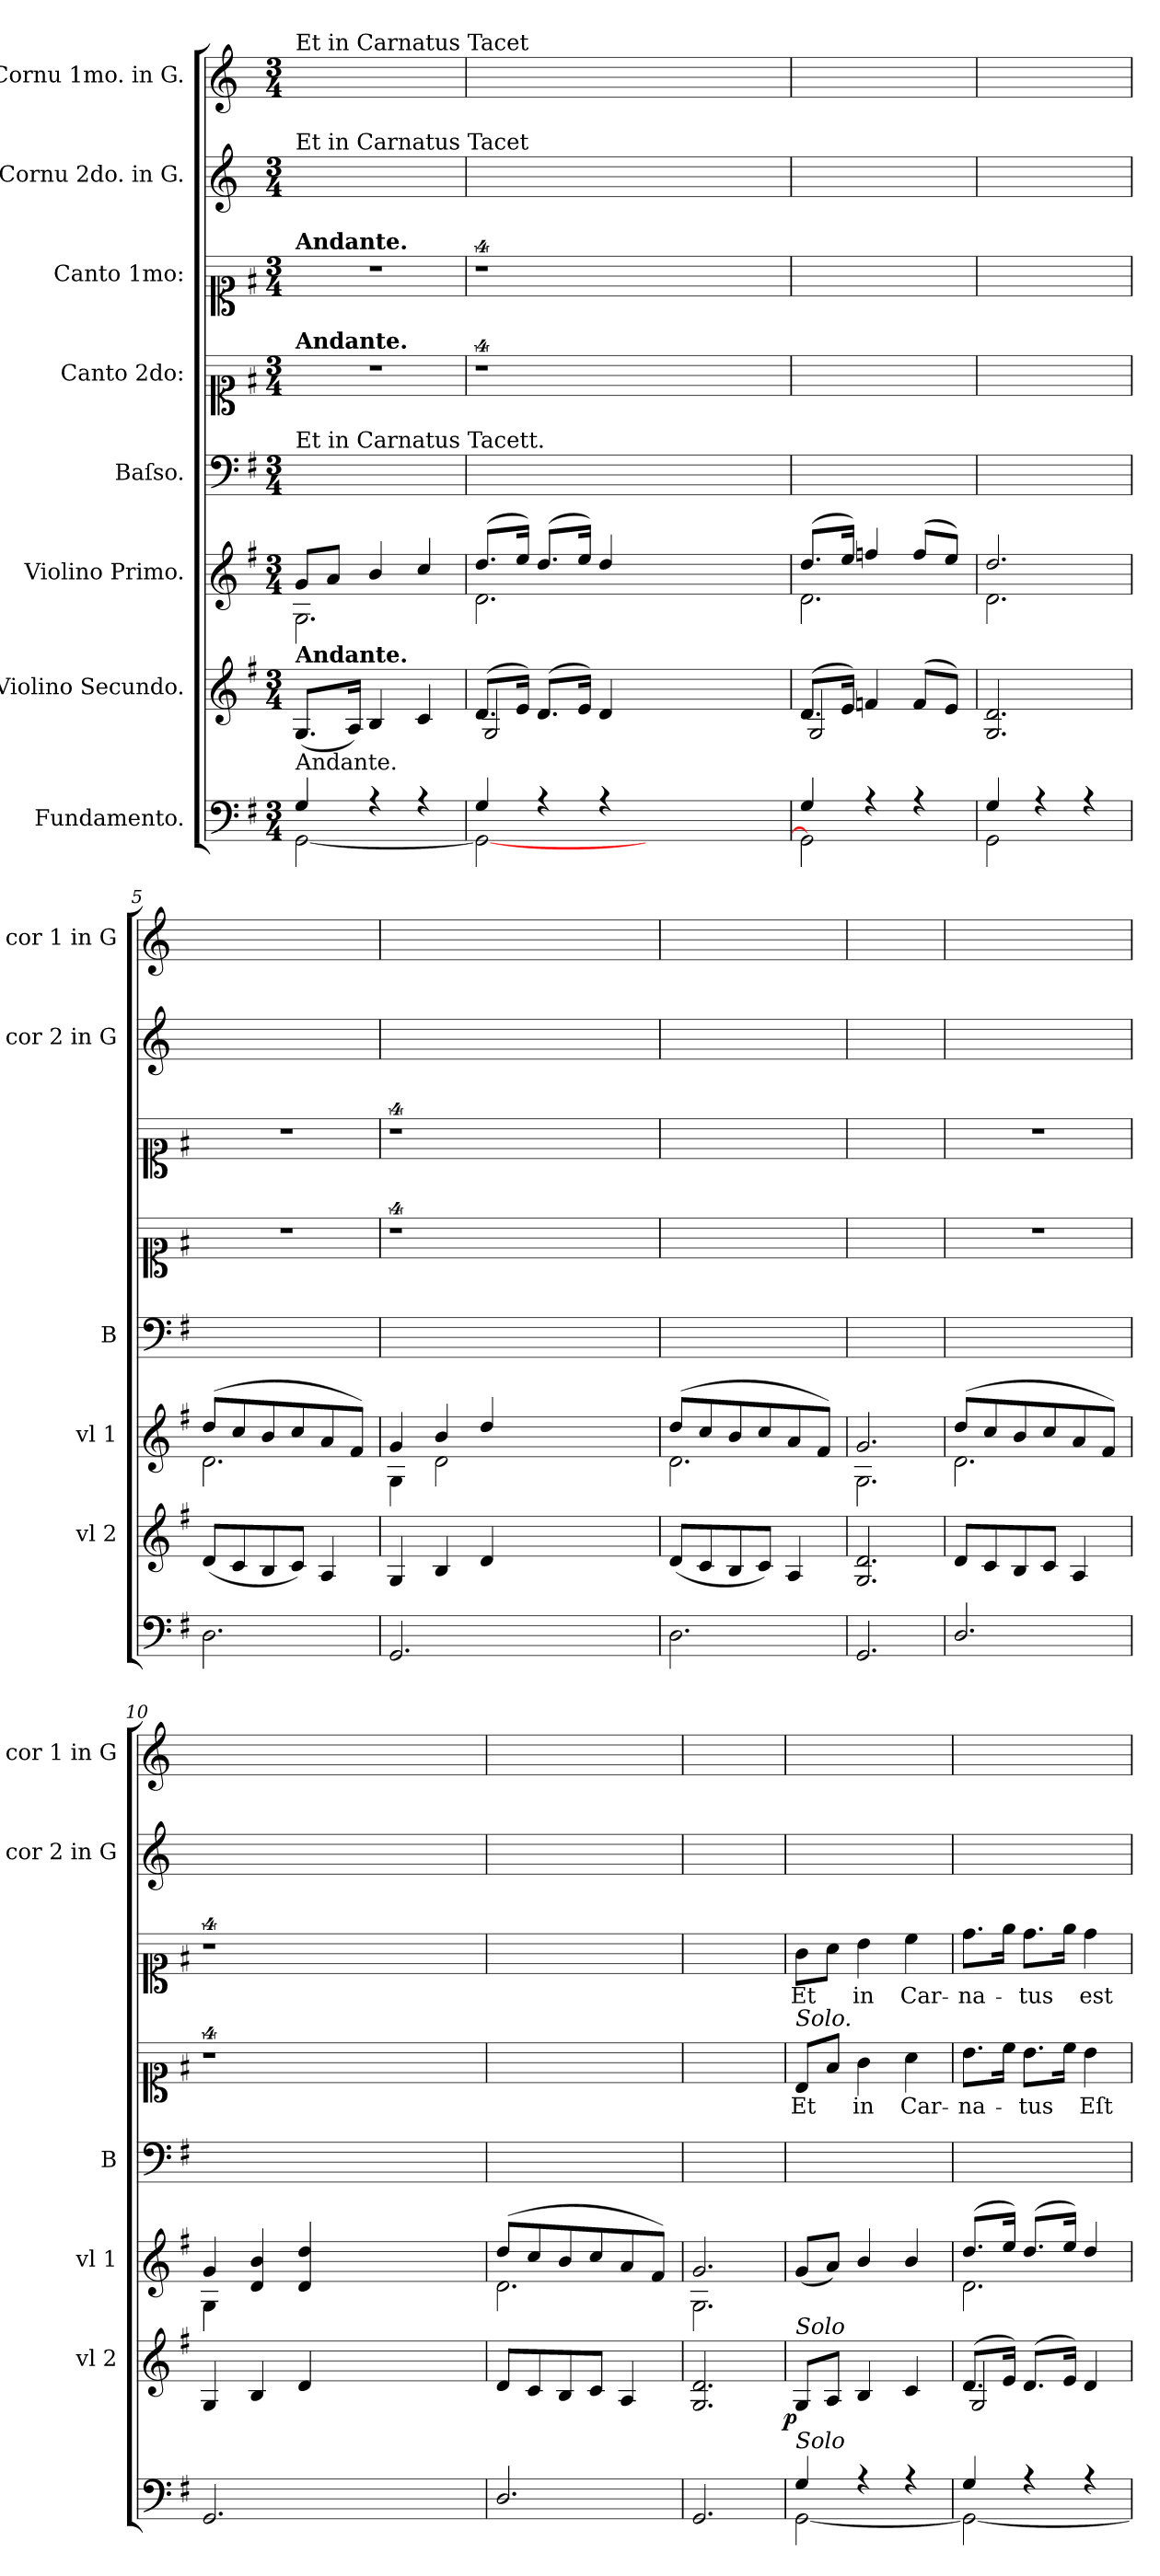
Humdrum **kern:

**kern	**dynam	**kern	**dynam	**kern	**dynam	**kern	**kern	**text	**kern	**text	**kern	**kern
*part8	*part8	*part7	*part7	*part6	*part6	*part5	*part4	*part4	*part3	*part3	*part2	*part1
*staff8	*staff8	*staff7	*staff7	*staff6	*staff6	*staff5	*staff4	*staff4	*staff3	*staff3	*staff2	*staff1
*I"Fundamento.	*	*I"Violino Secundo.	*	*I"Violino Primo.	*	*I"Baſso.	*I"Canto 2do:	*	*I"Canto 1mo:	*	*I"Cornu 2do. in G.	*I"Cornu 1mo. in G.
*	*	*I'vl 2	*	*I'vl 1	*	*I'B	*	*	*	*	*I'cor 2 in G	*I'cor 1 in G
*clefF4	*	*clefG2	*	*clefG2	*	*clefF4	*clefC1	*	*clefC1	*	*clefG2	*clefG2
*	*	*	*	*	*	*	*	*	*	*	*ITrd3c5	*ITrd3c5
*k[f#]	*	*k[f#]	*	*k[f#]	*	*k[f#]	*k[f#]	*	*k[f#]	*	*k[f#]	*k[f#]
*G:	*	*G:	*	*G:	*	*G:	*G:	*	*G:	*	*G:	*G:
*M3/4	*	*M3/4	*	*M3/4	*	*M3/4	*M3/4	*	*M3/4	*	*M3/4	*M3/4
=1	=1	=1	=1	=1	=1	=1	=1	=1	=1	=1	=1	=1
*^	*	*	*	*	*	*	*	*	*	*	*	*
!	!	!	!	!	!	!	!	!	!	!	!	!	!LO:TX:a:t=Et in Carnatus Tacet
!	!	!	!	!	!	!	!	!	!	!	!	!LO:TX:a:t=Et in Carnatus Tacet	!
!	!	!	!	!	!	!	!	!	!	!LO:TX:a:B:t=Andante.	!	!	!
!	!	!	!	!	!	!	!	!LO:TX:a:B:t=Andante.	!	!	!	!	!
!	!	!	!	!	!	!	!LO:TX:a:t=Et in Carnatus Tacett.	!	!	!	!	!	!
!	!	!	!	!	!LO:TX:a:B:t=Andate	!	!	!	!	!	!	!	!
!	!	!	!LO:TX:a:B:t=Andante.	!	!	!	!	!	!	!	!	!	!
!LO:TX:a:t=Andante.	!	!	!	!	!	!	!	!	!	!	!	!	!
!	!LO:N:vis=2	!	!	!	!	!	!	!	!	!	!	!	!
*	*	*	*	*	*^	*	*	*	*	*	*	*	*
4G/	[2.GG\	.	(8.G/L	.	8g/L	2.G\	.	2.ryy	2.r	.	2.r	.	2.ryy	2.ryy
.	.	.	.	.	8a/J	.	.	.	.	.	.	.	.	.
.	.	.	16A/Jk)	.	.	.	.	.	.	.	.	.	.	.
4r	.	.	4B/	.	4b/	.	.	.	.	.	.	.	.	.
4r	.	.	4c/	.	4cc/	.	.	.	.	.	.	.	.	.
=2	=2	=2	=2	=2	=2	=2	=2	=2	=2	=2	=2	=2	=2	=2
*	*	*	*^	*	*	*	*	*	*	*	*	*	*	*
!	!LO:N:vis=2	!	!	!LO:N:vis=2	!	!	!	!	!	!	!	!	!	!	!
4G/	2.GG\_	.	(<8.d/L	2.G/	.	(<8.dd/L	2.d\	.	2.ryy	4%9r	.	4%9r	.	2.ryy	2.ryy
.	.	.	16e/Jk)	.	.	16ee/Jk)	.	.	.	.	.	.	.	.	.
4r	.	.	(8.d/L	.	.	(<8.dd/L	.	.	.	.	.	.	.	.	.
.	.	.	16e/Jk)	.	.	16ee/Jk)	.	.	.	.	.	.	.	.	.
4r	.	.	4d/	.	.	4dd/	.	.	.	.	.	.	.	.	.
1.ryy	1.ryy	.	1.ryy	1.ryy	.	1.ryy	1.ryy	.	1.ryy	.	.	.	.	1.ryy	1.ryy
=3	=3	=3	=3	=3	=3	=3	=3	=3	=3	=3	=3	=3	=3	=3	=3
!	!LO:N:vis=2	!	!	!LO:N:vis=2	!	!	!	!	!	!	!	!	!	!	!
4G/	2.GG\]	.	(<8.d/L	2.G/	.	(<8.dd/L	2.d\	.	2.ryy	2.ryy	.	2.ryy	.	2.ryy	2.ryy
.	.	.	16e/Jk)	.	.	16ee/Jk)	.	.	.	.	.	.	.	.	.
4r	.	.	4fn/	.	.	4ffn/	.	.	.	.	.	.	.	.	.
4r	.	.	(8f/L	.	.	(8ff/L	.	.	.	.	.	.	.	.	.
.	.	.	8e/J)	.	.	8ee/J)	.	.	.	.	.	.	.	.	.
*	*	*	*v	*v	*	*	*	*	*	*	*	*	*	*	*
=4	=4	=4	=4	=4	=4	=4	=4	=4	=4	=4	=4	=4	=4	=4
!	!LO:N:vis=2	!	!	!	!	!	!	!	!	!	!	!	!	!
4G/	2.GG\	.	2.G/ 2.d/	.	2.dd/	2.d\	.	2.ryy	2.ryy	.	2.ryy	.	2.ryy	2.ryy
4r	.	.	.	.	.	.	.	.	.	.	.	.	.	.
4r	.	.	.	.	.	.	.	.	.	.	.	.	.	.
*v	*v	*	*	*	*	*	*	*	*	*	*	*	*	*
=5	=5	=5	=5	=5	=5	=5	=5	=5	=5	=5	=5	=5	=5
2.D\	.	(8d/L	.	(<8dd/L	2.d\	.	2.ryy	2.r	.	2.r	.	2.ryy	2.ryy
.	.	8c/	.	8cc/	.	.	.	.	.	.	.	.	.
.	.	8B/	.	8b/	.	.	.	.	.	.	.	.	.
.	.	8c/J)	.	8cc/	.	.	.	.	.	.	.	.	.
.	.	4A/	.	8a/	.	.	.	.	.	.	.	.	.
.	.	.	.	8f#/J)	.	.	.	.	.	.	.	.	.
=6	=6	=6	=6	=6	=6	=6	=6	=6	=6	=6	=6	=6	=6
2.GG/	.	4G/	.	4g/	4G\	.	2.ryy	4%9r	.	4%9r	.	2.ryy	2.ryy
.	.	4B/	.	4b/	2d\	.	.	.	.	.	.	.	.
.	.	4d/	.	4dd/	.	.	.	.	.	.	.	.	.
1.ryy	.	1.ryy	.	1.ryy	1.ryy	.	1.ryy	.	.	.	.	1.ryy	1.ryy
=7	=7	=7	=7	=7	=7	=7	=7	=7	=7	=7	=7	=7	=7
2.D\	.	(8d/L	.	(<8dd/L	2.d\	.	2.ryy	2.ryy	.	2.ryy	.	2.ryy	2.ryy
.	.	8c/	.	8cc/	.	.	.	.	.	.	.	.	.
.	.	8B/	.	8b/	.	.	.	.	.	.	.	.	.
.	.	8c/J)	.	8cc/	.	.	.	.	.	.	.	.	.
.	.	4A/	.	8a/	.	.	.	.	.	.	.	.	.
.	.	.	.	8f#/J)	.	.	.	.	.	.	.	.	.
=8	=8	=8	=8	=8	=8	=8	=8	=8	=8	=8	=8	=8	=8
2.GG/	.	2.G/ 2.d/	.	2.g/	2.G\	.	2.ryy	2.ryy	.	2.ryy	.	2.ryy	2.ryy
=9	=9	=9	=9	=9	=9	=9	=9	=9	=9	=9	=9	=9	=9
2.D/	.	8d/L	.	(<8dd/L	2.d\	.	2.ryy	2.r	.	2.r	.	2.ryy	2.ryy
.	.	8c/	.	8cc/	.	.	.	.	.	.	.	.	.
.	.	8B/	.	8b/	.	.	.	.	.	.	.	.	.
.	.	8c/J	.	8cc/	.	.	.	.	.	.	.	.	.
.	.	4A/	.	8a/	.	.	.	.	.	.	.	.	.
.	.	.	.	8f#/J)	.	.	.	.	.	.	.	.	.
=10	=10	=10	=10	=10	=10	=10	=10	=10	=10	=10	=10	=10	=10
2.GG/	.	4G/	.	4g/	4G\	.	2.ryy	4%9r	.	4%9r	.	2.ryy	2.ryy
.	.	4B/	.	4d/ 4b/	4reyy	.	.	.	.	.	.	.	.
.	.	4d/	.	4d/ 4dd/	4reyy	.	.	.	.	.	.	.	.
1.ryy	.	1.ryy	.	1.ryy	1.ryy	.	1.ryy	.	.	.	.	1.ryy	1.ryy
=11	=11	=11	=11	=11	=11	=11	=11	=11	=11	=11	=11	=11	=11
2.D/	.	8d/L	.	(<8dd/L	2.d\	.	2.ryy	2.ryy	.	2.ryy	.	2.ryy	2.ryy
.	.	8c/	.	8cc/	.	.	.	.	.	.	.	.	.
.	.	8B/	.	8b/	.	.	.	.	.	.	.	.	.
.	.	8c/J	.	8cc/	.	.	.	.	.	.	.	.	.
.	.	4A/	.	8a/	.	.	.	.	.	.	.	.	.
.	.	.	.	8f#/J)	.	.	.	.	.	.	.	.	.
=12	=12	=12	=12	=12	=12	=12	=12	=12	=12	=12	=12	=12	=12
2.GG/	.	2.G/ 2.d/	.	2.g/	2.G\	.	2.ryy	2.ryy	.	2.ryy	.	2.ryy	2.ryy
=13	=13	=13	=13	=13	=13	=13	=13	=13	=13	=13	=13	=13	=13
*^	*	*	*	*	*	*	*	*	*	*	*	*	*
!	!	!	!	!	!	!	!	!	!LO:TX:a:i:t=Solo.	!	!	!	!	!
!	!	!	!	!	!LO:TX:a:i:t=Solo	!	!	!	!	!	!	!	!	!
!	!	!	!LO:TX:a:i:t=Solo	!	!	!	!	!	!	!	!	!	!	!
!LO:TX:a:i:t=Solo	!	!	!	!	!	!	!	!	!	!	!	!	!	!
!	!LO:N:vis=2	!	!	!LO:DY:rj	!	!	!	!	!	!	!	!	!	!
*	*	*	*	*	*v	*v	*	*	*	*	*	*	*	*
4G/	[2.GG\	p&colon;	8G/L	p	(8g/L	pia	2.ryy	8B/L	Et	8g\L	Et	2.ryy	2.ryy
.	.	.	8A/J	.	8a/J)	.	.	8f#/J	.	8a\J	.	.	.
4r	.	.	4B/	.	4b/	.	.	4g\	in	4b\	in	.	.
4r	.	.	4c/	.	4b/	.	.	4a\	Car-	4cc\	Car-	.	.
=14	=14	=14	=14	=14	=14	=14	=14	=14	=14	=14	=14	=14	=14
*	*	*	*^	*	*	*	*	*	*	*	*	*	*
!	!LO:N:vis=2	!	!	!LO:N:vis=2	!	!	!	!	!	!	!	!	!	!
*	*	*	*	*	*	*^	*	*	*	*	*	*	*	*
4G/	2.GG\_	.	(<8.d/L	2.G/	.	(<8.dd/L	2.d\	.	2.ryy	8.b\L	-na-	8.dd\L	-na-	2.ryy	2.ryy
.	.	.	16e/Jk)	.	.	16ee/Jk)	.	.	.	16cc\Jk	.	16ee\Jk	.	.	.
4r	.	.	(8.d/L	.	.	(<8.dd/L	.	.	.	8.b\L	-tus	8.dd\L	-tus	.	.
.	.	.	16e/Jk)	.	.	16ee/Jk)	.	.	.	16cc\Jk	.	16ee\Jk	.	.	.
4r	.	.	4d/	.	.	4dd/	.	.	.	4b\	Eſt	4dd\	est	.	.
*v	*v	*	*	*	*	*v	*v	*	*	*	*	*	*	*	*
*	*	*v	*v	*	*	*	*	*	*	*	*	*	*
=	=	=	=	=	=	=	=	=	=	=	=	=
*-	*-	*-	*-	*-	*-	*-	*-	*-	*-	*-	*-	*-
